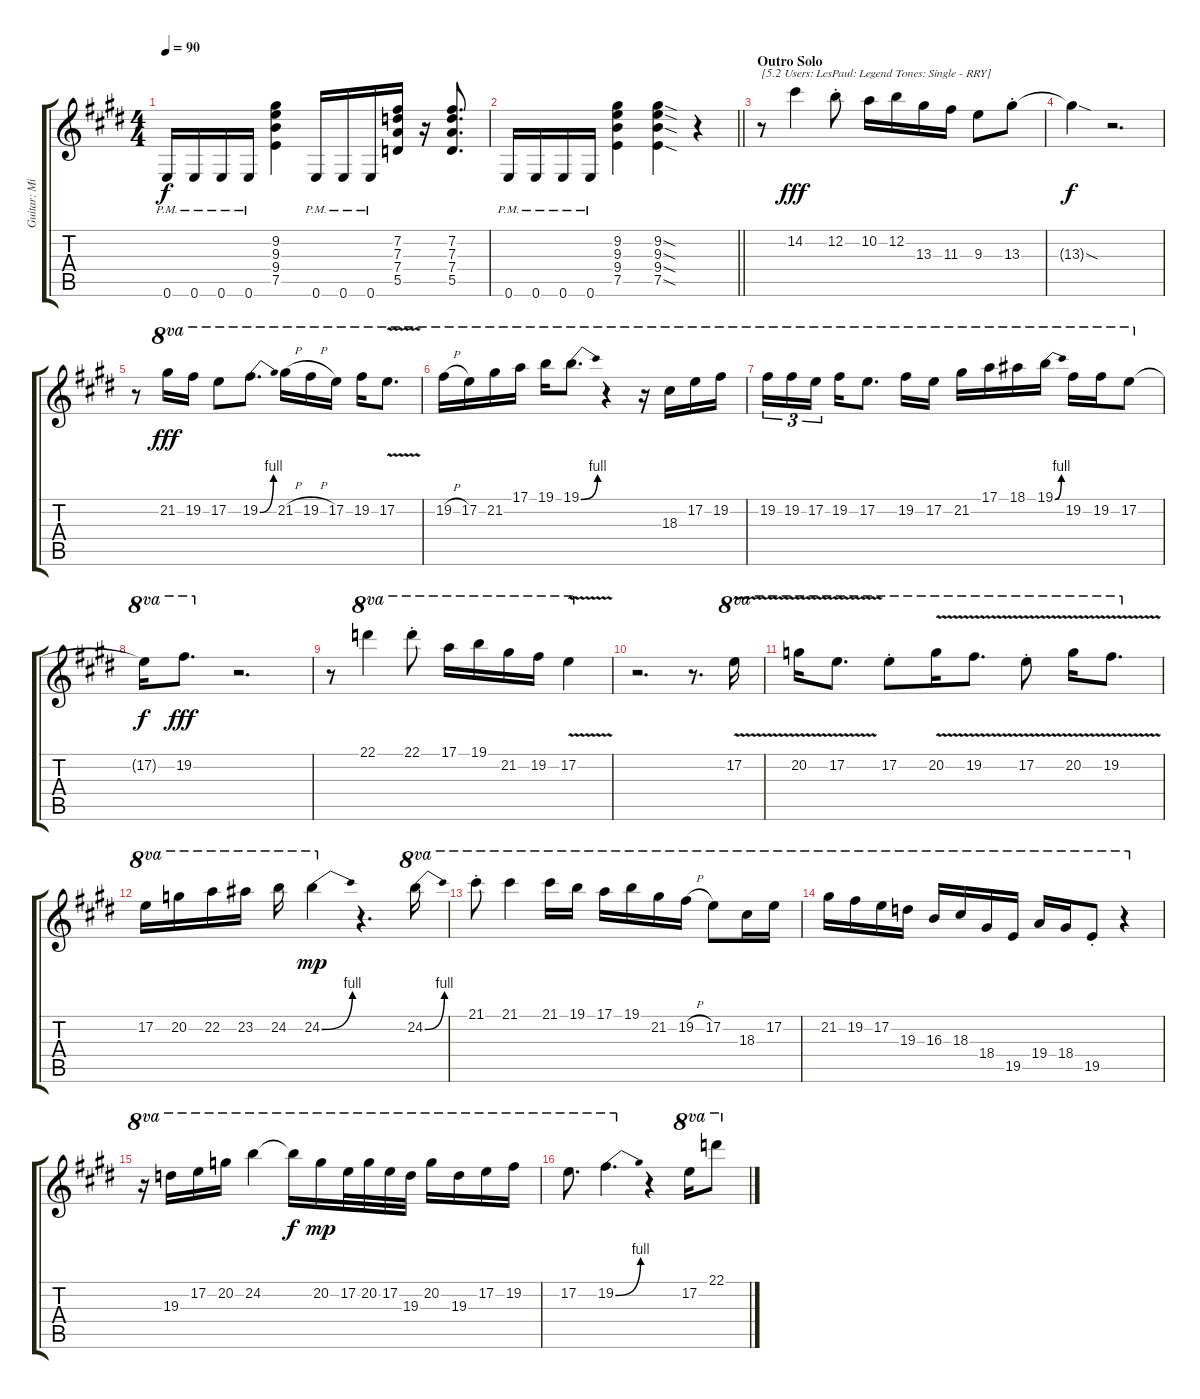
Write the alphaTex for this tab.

\track ("Guitar: Michael" "Guitar: Mi") {instrument overdrivenguitar}
\staff {score tabs}
\tuning (E4 B3 G3 D3 A2 E2) {hide}
\ts (4 4)
\tempo 90
\clef g2
\ks e
0.6{pm}.16{dy f} 0.6{pm}.16 0.6{pm}.16 0.6{pm}.16 (9.2 9.3 9.4 7.5).4 0.6{pm}.16 0.6{pm}.16 0.6{pm}.16 (7.2 7.3 7.4 5.5).16 r.16 (7.2 7.3 7.4 5.5).8{d} |
\barLineRight lightlight
0.6{pm}.16 0.6{pm}.16 0.6{pm}.16 0.6{pm}.16 (9.2 9.3 9.4 7.5).4 (9.2{sod} 9.3{sod} 9.4{sod} 7.5{sod}).4 r.4 |
\section ("" "Outro Solo")
r.8{txt "[5.2 Users: LesPaul: Legend Tones: Single - RRY]" volume 16 balance 8 instrument overdrivenguitar} 14.2.4{dy fff} 12.2{st}.8 10.2.16 12.2.16 13.3.16 11.3.16 9.3.8 13.3{st}.8 |
13.3{sod t}.4{dy f} r.2{d} |
r.8 21.2.16{ot 8va dy fff} 19.2.16{ot 8va} 17.2.8{ot 8va} 19.2{be (bend 0 0 60 4)}.8{d ot 8va} 21.2{h}.16{ot 8va} 19.2{h}.16{ot 8va} 17.2.16{ot 8va} 19.2.16{ot 8va} 17.2{v}.8{d ot 8va} |
19.2{h}.16{ot 8va} 17.2.16{ot 8va} 21.2.16{ot 8va} 17.1.16{ot 8va} 19.1.16{ot 8va} 19.1{be (bend 0 0 60 4)}.8{d ot 8va} r.4{ot 8va} r.16{ot 8va} 18.3.16{ot 8va} 17.2.16{ot 8va} 19.2.16{ot 8va} |
19.2.16{tu (3 2) ot 8va} 19.2.16{tu (3 2) ot 8va} 17.2.16{tu (3 2) ot 8va beam splitsecondary} 19.2.16{ot 8va} 17.2.8{d ot 8va} 19.2.16{ot 8va} 17.2.16{ot 8va} 21.2.16{ot 8va} 17.1.16{ot 8va} 18.1.16{ot 8va} 19.1{be (bend 0 0 60 4)}.16{ot 8va} 19.2.16{ot 8va} 19.2.16{ot 8va} 17.2.8{ot 8va} |
17.2{t}.16{ot 8va dy f} 19.2.8{d ot 8va dy fff} r.2{d} |
r.8 22.1.4{ot 8va} 22.1{st}.8{ot 8va} 17.1.16{ot 8va} 19.1.16{ot 8va} 21.2.16{ot 8va} 19.2.16{ot 8va} 17.2{v}.4{ot 8va volume 13} |
r.2{d} r.8{d} 17.2{v}.16{ot 8va} |
20.2{v}.16{ot 8va} 17.2{v}.8{d ot 8va} 17.2{st}.8{ot 8va} 20.2{v}.16{ot 8va} 19.2{v}.8{d ot 8va} 17.2{v st}.8{ot 8va} 20.2{v}.16{ot 8va} 19.2{v}.8{d ot 8va} |
17.2.16{ot 8va} 20.2.16{ot 8va} 22.2.16{ot 8va} 23.2.16{ot 8va} 24.2.16{ot 8va} 24.2{be (bend 0 0 60 4)}.4{ot 8va dy mp} r.4{d} 24.2{be (bend 0 0 60 4)}.16{ot 8va} |
21.1{st}.8{ot 8va} 21.1.4{ot 8va} 21.1.16{ot 8va} 19.1.16{ot 8va} 17.1.16{ot 8va} 19.1.16{ot 8va} 21.2.16{ot 8va} 19.2{h}.16{ot 8va} 17.2.8{ot 8va} 18.3.16{ot 8va} 17.2.16{ot 8va} |
21.2.16{ot 8va volume 10} 19.2.16{ot 8va} 17.2.16{ot 8va} 19.3.16{ot 8va} 16.3.16{ot 8va} 18.3.16{ot 8va} 18.4.16{ot 8va} 19.5.16{ot 8va} 19.4.16{ot 8va} 18.4.16{ot 8va} 19.5{st}.8{ot 8va} r.4{ot 8va} |
r.16{ot 8va} 19.3.16{ot 8va} 17.2.16{ot 8va} 20.2.16{ot 8va} 24.2.4{ot 8va} 24.2{t}.16{ot 8va dy f} 20.2.16{ot 8va dy mp} 17.2.32{ot 8va} 20.2.32{ot 8va} 17.2.32{ot 8va} 19.3.32{ot 8va} 20.2.16{ot 8va} 19.3.16{ot 8va} 17.2.16{ot 8va} 19.2.16{ot 8va} |
17.2.8{d ot 8va} 19.2{be (bend 0 0 60 4)}.4{d ot 8va} r.4 17.2.16{ot 8va} 22.1.8{ot 8va}
